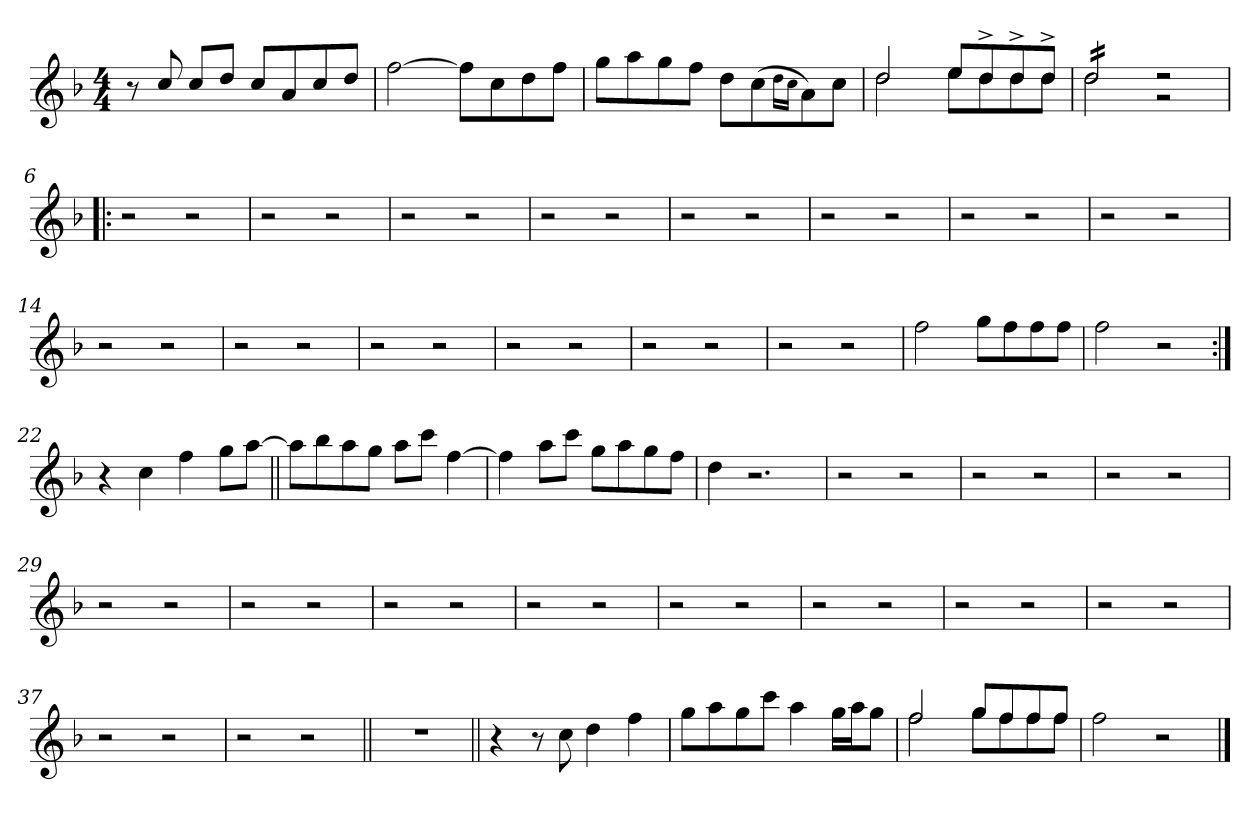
**kern
*part1
*staff1
!!LO:PB:g=z
*clefG2
*k[b-]
*F:
*M4/4
*MM81
=1
8r
8cci/
8cci/L
8ddi/J
8cci/L
8ai/
8cci/
8ddi/J
=2
[>2ffi\
8ffi\L]
8cci\
8ddi\
8ffi\J
=3
8ggi\L
8aai\
8ggi\
8ffi\J
8ddi\L
(8cci\
16qddi\LL
16qcci\JJ
8ai\)
8cci\J
=4
*^
2ddi/	2ddi\
8eei/L	8eei\L
8dd^i/	8ddi\
8dd^i/	8ddi\
8dd^i/J	8ddi\J
!!LO:LB:g=z	!!
=5	=5
*tremolo	*
16ddi/LL	2ddi\
16ddi/	.
16ddi/	.
16ddi/	.
16ddi/	.
16ddi/	.
16ddi/	.
16ddi/JJ	.
*Xtremolo	*
2r	2r
*v	*v
=6!|:
2r
2r
=7
2r
2r
=8
2r
2r
=9
2r
2r
=10
2r
2r
!!LO:LB:g=z
=11
2r
2r
=12
2r
2r
=13
2r
2r
=14
2r
2r
=15
2r
2r
=16
2r
2r
=17
2r
2r
!!LO:LB:g=z
=18
2r
2r
=19
2r
2r
=20
2ffi\
8ggi\L
8ffi\
8ffi\
8ffi\J
=21
2ffi\
2r
=22:|!
4r
4cci\
4ffi\
8ggi\L
[>8aai\J
!!LO:LB:g=z
=23||
8aai\L]
8bb-i\
8aai\
8ggi\J
8aai\L
8ccci\J
[>4ffi\
=24
4ffi\]
8aai\L
8ccci\J
8ggi\L
8aai\
8ggi\
8ffi\J
=25
4ddi\
2.r
=26
2r
2r
=27
2r
2r
=28
2r
2r
!!LO:LB:g=z
=29
2r
2r
=30
2r
2r
=31
2r
2r
=32
2r
2r
=33
2r
2r
=34
2r
2r
=35
2r
2r
!!LO:LB:g=z
=36
2r
2r
=37
2r
2r
=38
2r
2r
=39||
1r
=40||
4r
8r
8cci\
4ddi\
4ffi\
!!LO:LB:g=z
=41
8ggi\L
8aai\
8ggi\
8ccci\J
4aai\
16ggi\LL
16aai\J
8ggi\J
=42
*^
2ffi/	2ffi\
8ggi/L	8ggi\L
8ffi/	8ffi\
8ffi/	8ffi\
8ffi/J	8ffi\J
*v	*v
=43
2ffi\
2r
==
*-
